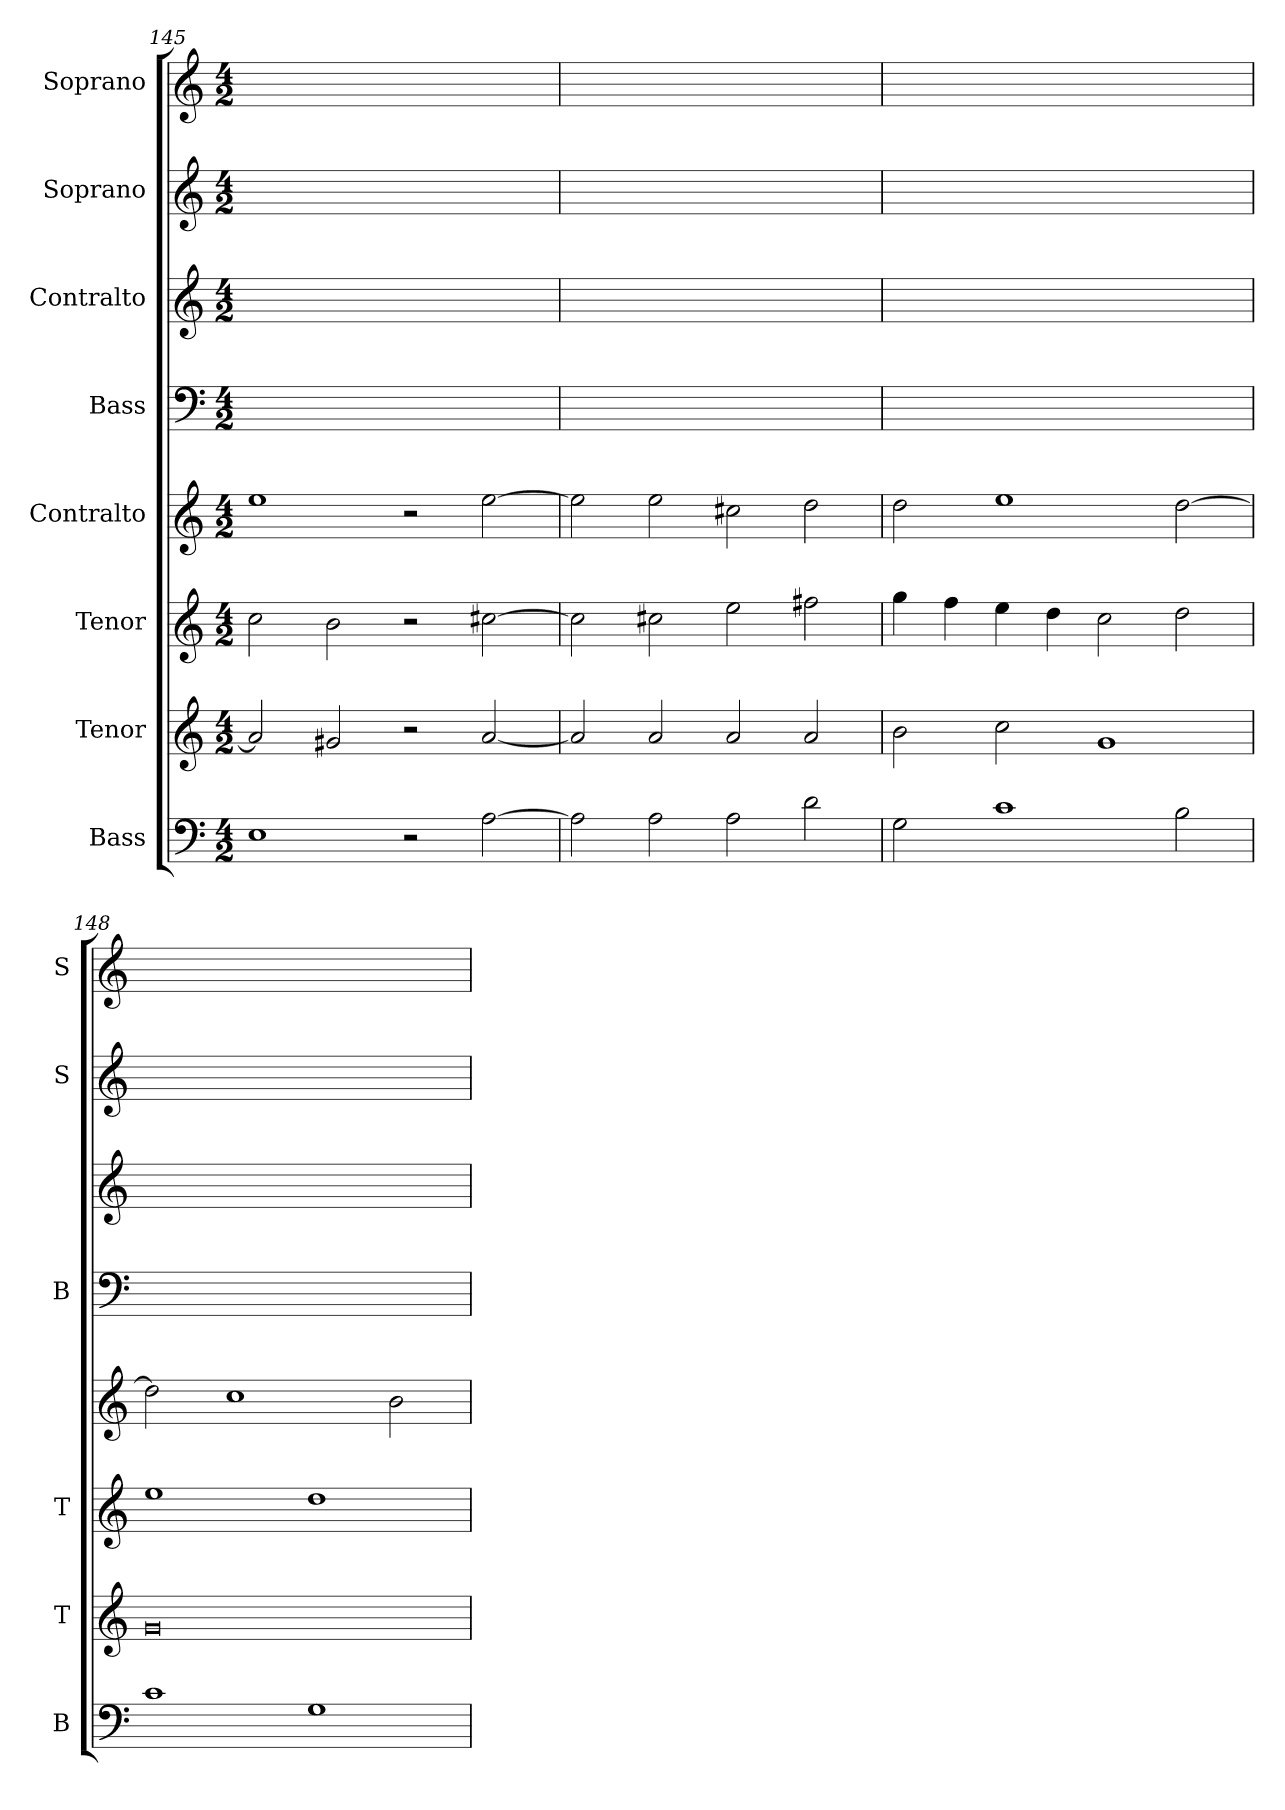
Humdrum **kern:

**kern	**kern	**kern	**kern	**kern	**kern	**kern	**kern
*part8	*part7	*part6	*part5	*part4	*part3	*part2	*part1
*staff8	*staff7	*staff6	*staff5	*staff4	*staff3	*staff2	*staff1
*I"Bass	*I"Tenor	*I"Tenor	*I"Contralto	*I"Bass	*I"Contralto	*I"Soprano	*I"Soprano
*I'B	*I'T	*I'T	*	*I'B	*	*I'S	*I'S
*clefF4	*clefG2	*clefG2	*clefG2	*clefF4	*clefG2	*clefG2	*clefG2
*k[]	*k[]	*k[]	*k[]	*k[]	*k[]	*k[]	*k[]
*G:mix	*G:mix	*G:mix	*G:mix	*G:mix	*G:mix	*G:mix	*G:mix
*M4/2	*M4/2	*M4/2	*M4/2	*M4/2	*M4/2	*M4/2	*M4/2
=145	=145	=145	=145	=145	=145	=145	=145
1E	2a]	2cc	1ee	0ryy	0ryy	0ryy	0ryy
.	2g#X	2b	.	.	.	.	.
2r	2r	2r	2r	.	.	.	.
[2A	[2a	[2cc#X	[2ee	.	.	.	.
=146	=146	=146	=146	=146	=146	=146	=146
2A]	2a]	2cc#]	2ee]	0ryy	0ryy	0ryy	0ryy
2A	2a	2cc#X	2ee	.	.	.	.
2A	2a	2ee	2cc#X	.	.	.	.
2d	2a	2ff#X	2dd	.	.	.	.
=147	=147	=147	=147	=147	=147	=147	=147
2G	2b	4gg	2dd	0ryy	0ryy	0ryy	0ryy
.	.	4ff	.	.	.	.	.
1c	2cc	4ee	1ee	.	.	.	.
.	.	4dd	.	.	.	.	.
.	1g	2cc	.	.	.	.	.
2B	.	2dd	[2dd	.	.	.	.
=148	=148	=148	=148	=148	=148	=148	=148
1c	0g	1ee	2dd]	0ryy	0ryy	0ryy	0ryy
.	.	.	1cc	.	.	.	.
1G	.	1dd	.	.	.	.	.
.	.	.	2b	.	.	.	.
=	=	=	=	=	=	=	=
*-	*-	*-	*-	*-	*-	*-	*-
